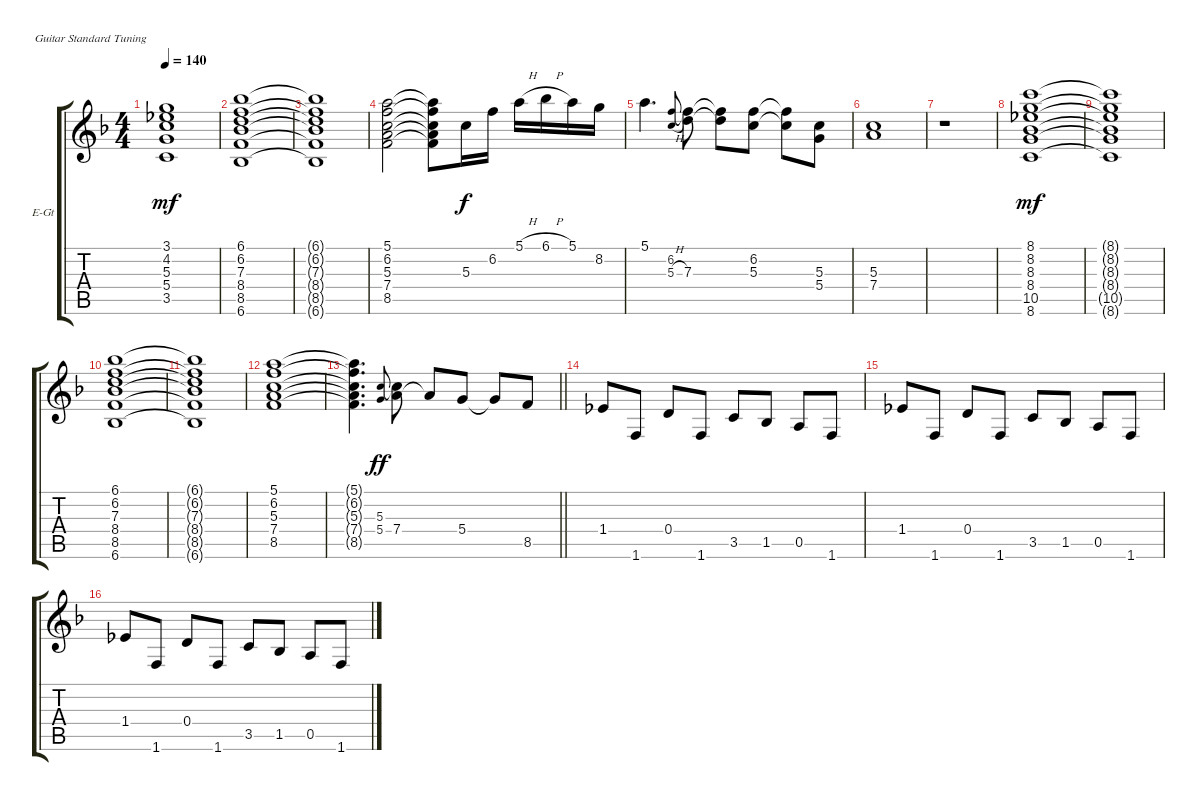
\defaultSystemsLayout 4
\bracketExtendMode groupsimilarinstruments
\firstSystemTrackNameOrientation horizontal
\otherSystemsTrackNameOrientation horizontal
\track ("Electric Guitar (Clean)" "E-Gt") {instrument electricguitarclean}
\staff {score tabs}
\tuning (E4 B3 G3 D3 A2 E2)
\ts (4 4)
\tempo 140
\clef g2
\ks f
(3.5{t} 5.4{t} 5.3{t} 4.2{t} 3.1{t}).1{dy mf} |
(6.1 6.2 7.3 8.4 8.5 6.6).1 |
(6.1{t} 6.2{t} 7.3{t} 8.4{t} 8.5{t} 6.6{t}).1 |
(8.5 7.4 5.3 6.2 5.1).2 (8.5{t} 7.4{t} 5.3{t} 6.2{t} 5.1{t}).8 5.3.16{dy f} 6.2.16 5.1{h}.16 6.1{h}.16 5.1.16 8.2.16 |
5.1.4{d} (5.3{h} 6.2).8{gr onbeat} (7.3 6.2{t}).8 (7.3{t} 6.2{t}).8 (5.3 6.2).8 (6.2{t} 5.3{t}).8 (5.3 5.4).8 |
(5.3 7.4).1 |
r.1 |
(8.6 10.5 8.4 8.3 8.2 8.1).1{dy mf} |
(8.6{t} 10.5{t} 8.4{t} 8.3{t} 8.2{t} 8.1{t}).1 |
(6.1 6.2 7.3 8.4 8.5 6.6).1 |
(6.1{t} 6.2{t} 7.3{t} 8.4{t} 8.5{t} 6.6{t}).1 |
(8.5 7.4 5.3 6.2 5.1).1 |
\barLineRight lightlight
(5.1{t} 6.2{t} 5.3{t} 7.4{t} 8.5{t}).4{d} (5.4 5.3).8{gr onbeat dy ff} (7.4 5.3{t}).8 7.4{t}.8 5.4.8 5.4{t}.8 8.5.8 |
1.4.8 1.6.8 0.4.8 1.6.8 3.5.8 1.5.8 0.5.8 1.6.8 |
1.4.8 1.6.8 0.4.8 1.6.8 3.5.8 1.5.8 0.5.8 1.6.8 |
1.4.8 1.6.8 0.4.8 1.6.8 3.5.8 1.5.8 0.5.8 1.6.8
